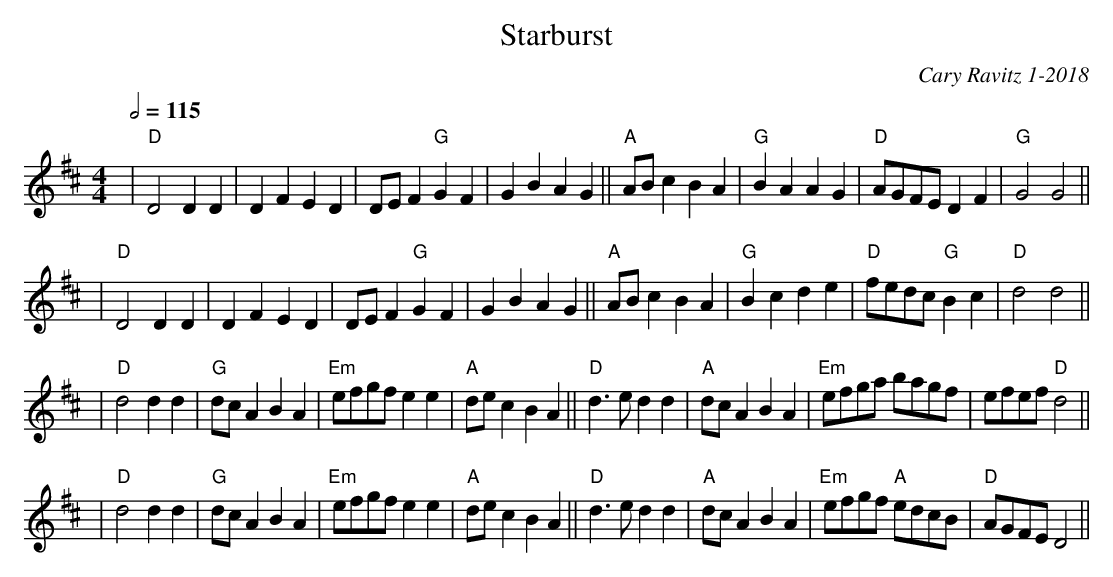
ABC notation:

X:1
T: Starburst
C: Cary Ravitz 1-2018
M: 4/4
L: 1/8
Q: 1/2=115
K: D
| "D"D4 D2 D2 | D2F2E2D2 | DEF2 "G"G2 F2 |  G2B2A2G2 || "A"ABc2B2A2 | "G"B2 A2 A2 G2 | "D"AGFE D2F2 | "G"G4 G4 ||
| "D"D4 D2 D2 | D2F2E2D2 | DEF2 "G"G2 F2 |  G2B2A2G2 || "A"ABc2B2A2 | "G"B2 c2 d2 e2 | "D"fedc "G"B2c2 | "D"d4 d4 ||
| "D"d4 d2 d2 | "G"dc A2 B2 A2 | "Em"efgf e2e2 | "A"dec2 B2 A2 || "D"d3ed2d2  | "A"dcA2 B2 A2 | "Em"efga bagf | efef "D"d4 ||
| "D"d4 d2 d2 | "G"dc A2 B2 A2 | "Em"efgf e2e2 | "A"dec2 B2 A2 || "D"d3ed2d2  | "A"dcA2 B2 A2 | "Em"efgf "A"edcB | "D"AGFE D4 ||
